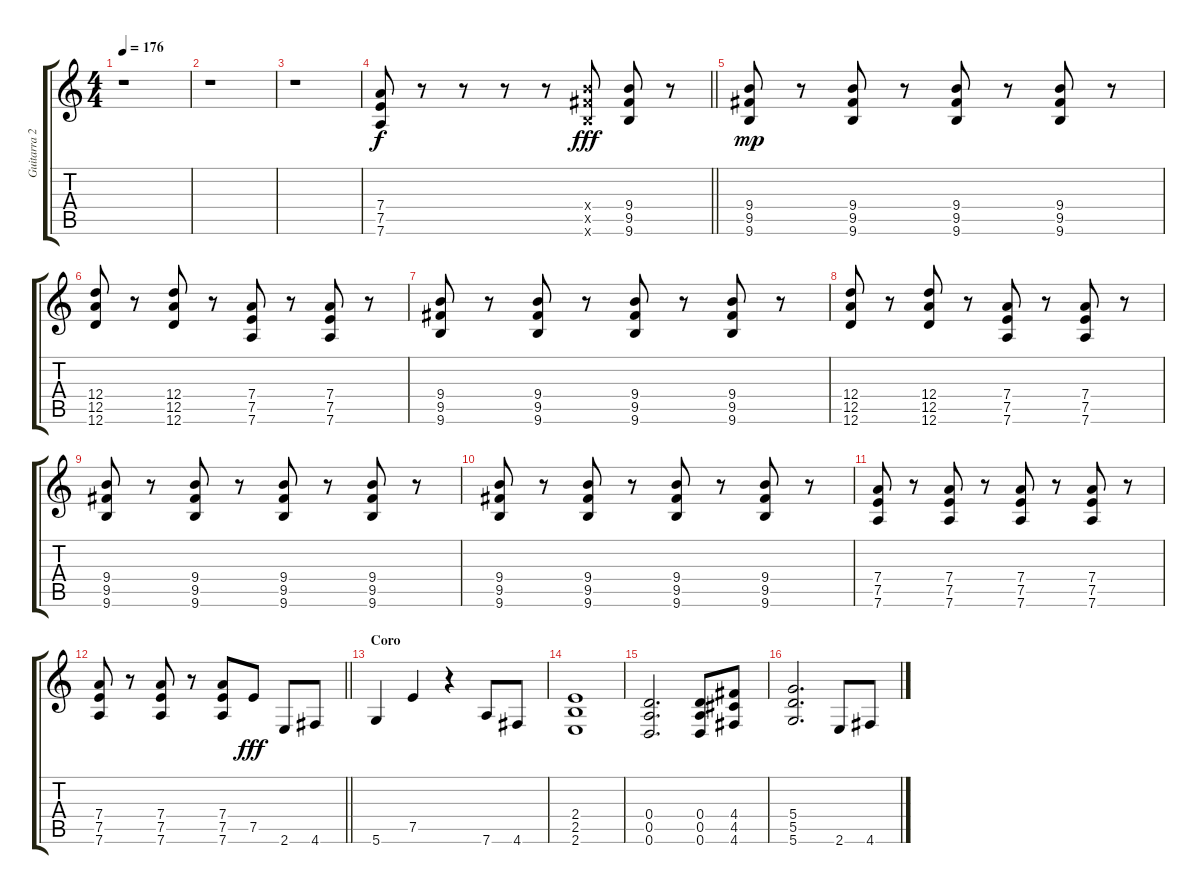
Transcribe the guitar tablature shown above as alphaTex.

\track ("Guitarra 2" "Guitarra 2") {instrument distortionguitar}
\staff {score tabs}
\tuning (E4 B3 G3 D3 A2 D2) {hide}
\ts (4 4)
\tempo 176
\clef g2
\ks c
r.1{dy fff} |
r.1 |
r.1 |
\barLineRight lightlight
(7.4 7.5 7.6).8{dy f} r.8 r.8 r.8 r.8 (9.4{x} 9.5{x} 9.6{x}).8{dy fff} (9.4 9.5 9.6).8 r.8 |
(9.4 9.5 9.6).8{dy mp} r.8 (9.4 9.5 9.6).8 r.8 (9.4 9.5 9.6).8 r.8 (9.4 9.5 9.6).8 r.8 |
(12.4 12.5 12.6).8 r.8 (12.4 12.5 12.6).8 r.8 (7.4 7.5 7.6).8 r.8 (7.4 7.5 7.6).8 r.8 |
(9.4 9.5 9.6).8 r.8 (9.4 9.5 9.6).8 r.8 (9.4 9.5 9.6).8 r.8 (9.4 9.5 9.6).8 r.8 |
(12.4 12.5 12.6).8 r.8 (12.4 12.5 12.6).8 r.8 (7.4 7.5 7.6).8 r.8 (7.4 7.5 7.6).8 r.8 |
(9.4 9.5 9.6).8 r.8 (9.4 9.5 9.6).8 r.8 (9.4 9.5 9.6).8 r.8 (9.4 9.5 9.6).8 r.8 |
(9.4 9.5 9.6).8 r.8 (9.4 9.5 9.6).8 r.8 (9.4 9.5 9.6).8 r.8 (9.4 9.5 9.6).8 r.8 |
(7.4 7.5 7.6).8 r.8 (7.4 7.5 7.6).8 r.8 (7.4 7.5 7.6).8 r.8 (7.4 7.5 7.6).8 r.8 |
\barLineRight lightlight
(7.4 7.5 7.6).8 r.8 (7.4 7.5 7.6).8 r.8 (7.4 7.5 7.6).8 7.5.8{dy fff} 2.6.8 4.6.8 |
\section ("" "Coro")
5.6.4 7.5.4 r.4 7.6.8 4.6.8 |
(2.4 2.5 2.6).1 |
(0.4 0.5 0.6).2{d} (0.4 0.5 0.6).8 (4.4 4.5 4.6).8 |
(5.4 5.5 5.6).2{d} 2.6.8 4.6.8
